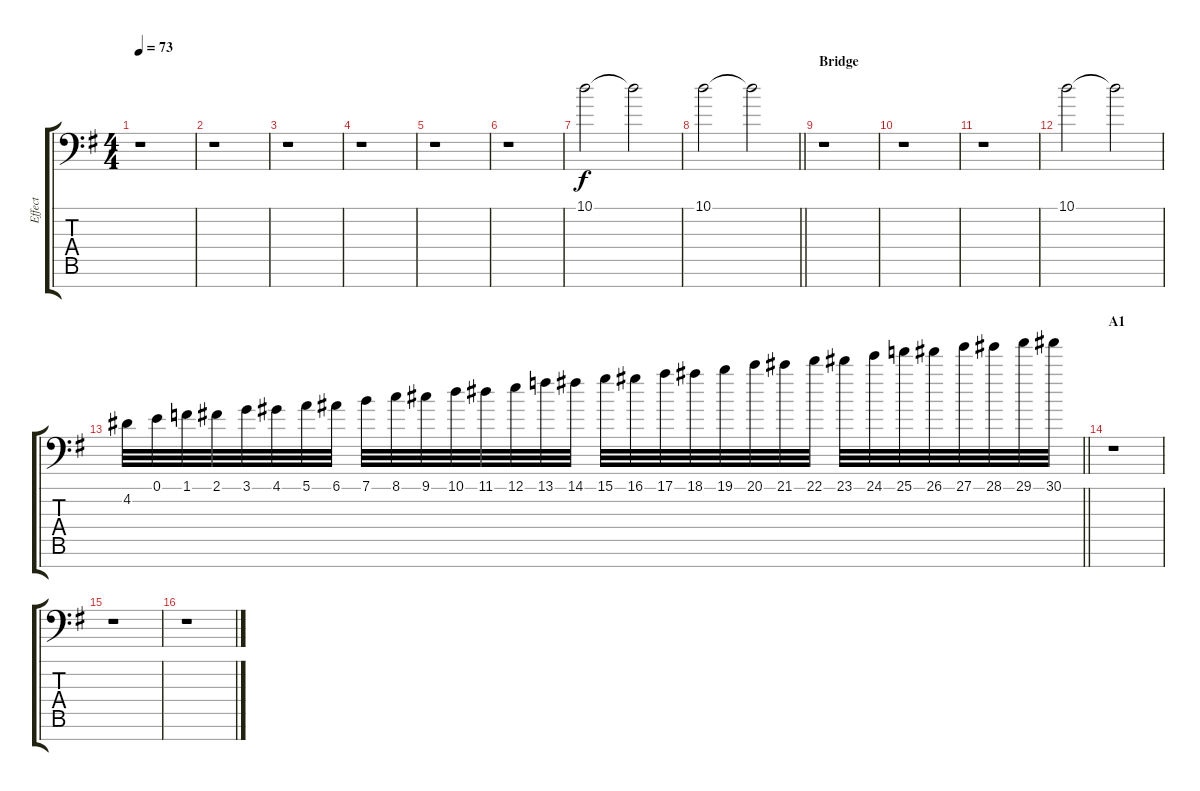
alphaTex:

\track ("Effect" "Effect") {instrument orchestralharp}
\staff {score tabs}
\tuning (E4 B3 G3 D3 A2 E2 C-1) {hide}
\ts (4 4)
\tempo 73
\clef f4
\ks g
r.1{dy f} |
r.1 |
r.1 |
r.1 |
r.1 |
r.1 |
10.1.2{volume 6 instrument applause} 10.1{t}.2{volume 1} |
\barLineRight lightlight
10.1.2{volume 6 instrument applause} 10.1{t}.2{volume 1} |
\section ("" "Bridge")
r.1 |
r.1 |
r.1 |
10.1.2{volume 6 instrument applause} 10.1{t}.2{volume 1} |
\barLineRight lightlight
4.2.32{volume 4 instrument telephonering} 0.1.32 1.1.32 2.1.32 3.1.32 4.1.32 5.1.32 6.1.32 7.1.32 8.1.32 9.1.32 10.1.32 11.1.32 12.1.32 13.1.32 14.1.32 15.1.32 16.1.32 17.1.32 18.1.32 19.1.32 20.1.32 21.1.32 22.1.32 23.1.32 24.1.32 25.1.32 26.1.32 27.1.32 28.1.32 29.1.32 30.1.32 |
\section ("" "A1")
r.1 |
r.1 |
r.1
